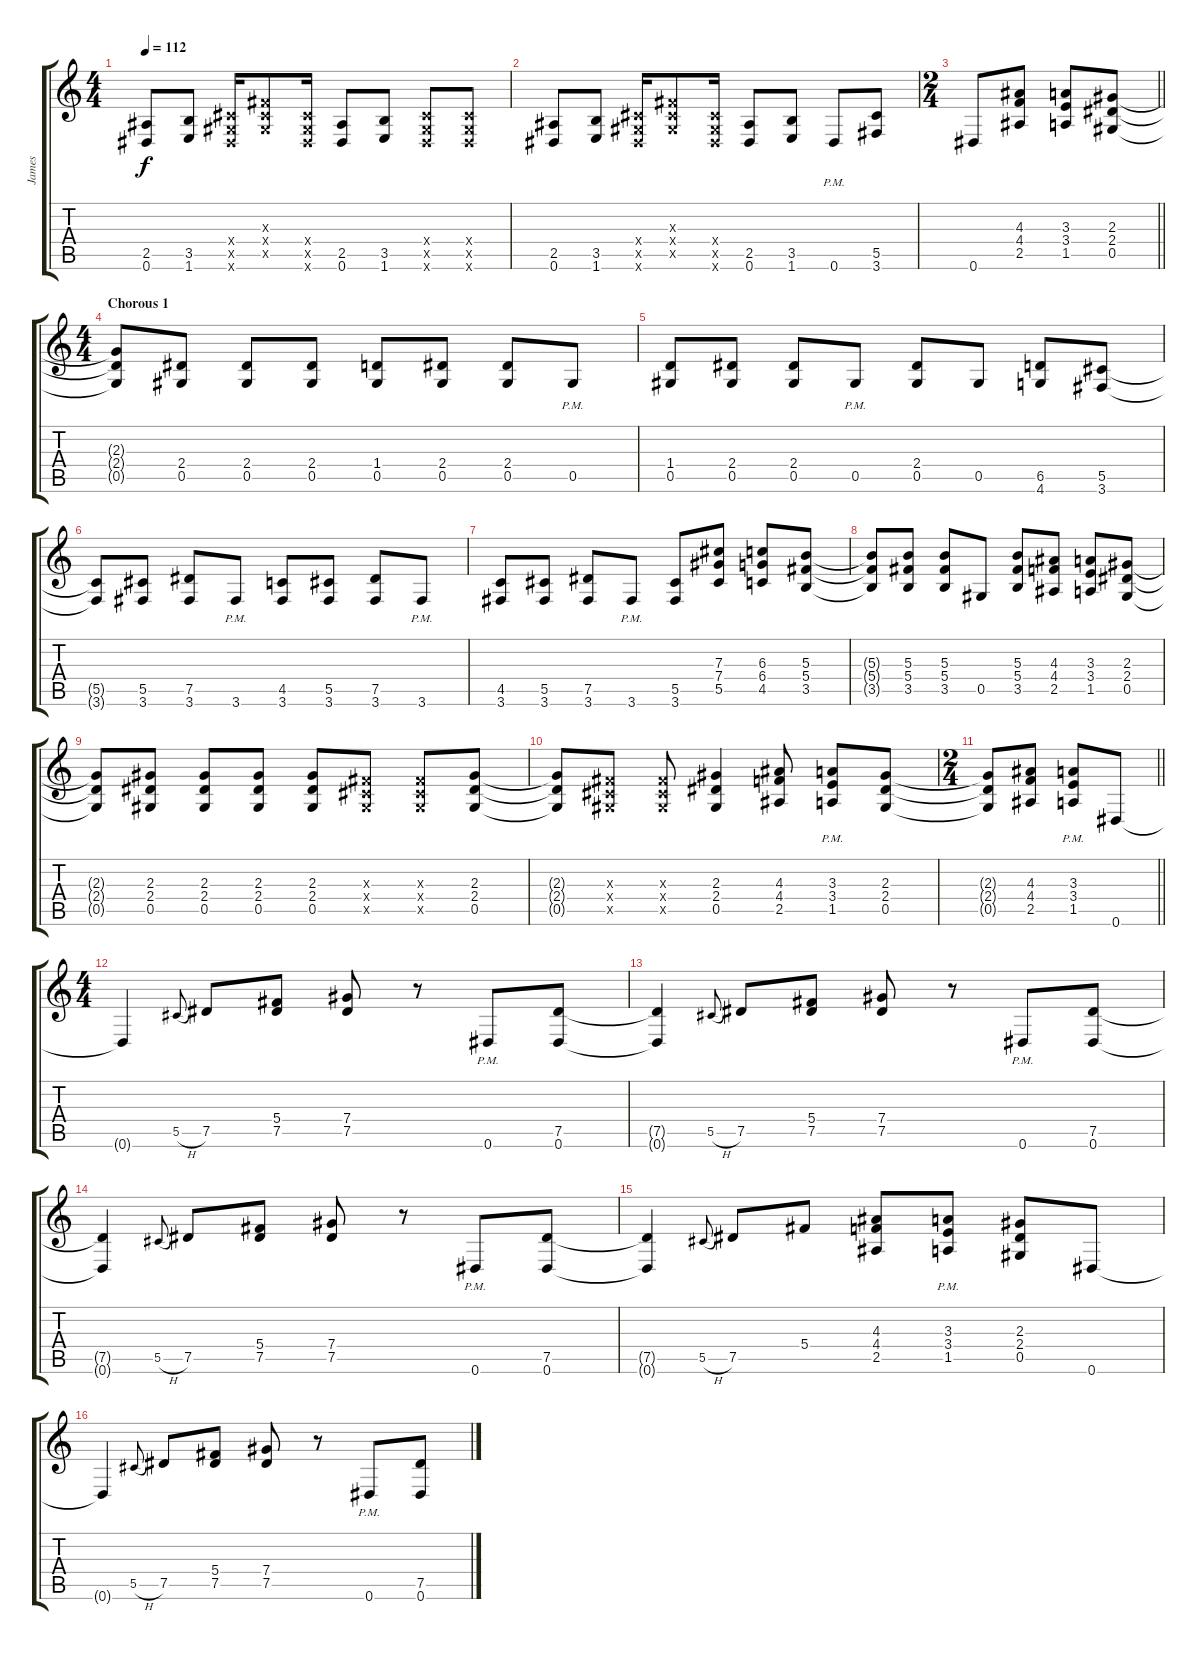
\track ("James" "James") {instrument distortionguitar}
\staff {score tabs}
\tuning (Eb4 Bb3 Gb3 Db3 Ab2 Eb2) {hide}
\ts (4 4)
\tempo 112
\clef g2
\ks c
(2.5 0.6).8{dy f} (3.5 1.6).8 (0.4{x} 0.5{x} 0.6{x}).16 (0.3{x} 0.4{x} 0.5{x}).8 (0.4{x} 0.5{x} 0.6{x}).16 (2.5 0.6).8 (3.5 1.6).8 (0.4{x} 0.5{x} 0.6{x}).8 (0.4{x} 0.5{x} 0.6{x}).8 |
(2.5 0.6).8 (3.5 1.6).8 (0.4{x} 0.5{x} 0.6{x}).16 (0.3{x} 0.4{x} 0.5{x}).8 (0.4{x} 0.5{x} 0.6{x}).16 (2.5 0.6).8 (3.5 1.6).8 0.6{pm}.8 (5.5 3.6).8 |
\ts (2 4)
\barLineRight lightlight
0.6.8 (4.3 4.4 2.5).8 (3.3 3.4 1.5).8 (2.3 2.4 0.5).8 |
\ts (4 4)
\section ("" "Chorous 1")
(2.3{t} 2.4{t} 0.5{t}).8 (2.4 0.5).8 (2.4 0.5).8 (2.4 0.5).8 (1.4 0.5).8 (2.4 0.5).8 (2.4 0.5).8 0.5{pm}.8 |
(1.4 0.5).8 (2.4 0.5).8 (2.4 0.5).8 0.5{pm}.8 (2.4 0.5).8 0.5.8 (6.5 4.6).8 (5.5 3.6).8 |
(5.5{t} 3.6{t}).8 (5.5 3.6).8 (7.5 3.6).8 3.6{pm}.8 (4.5 3.6).8 (5.5 3.6).8 (7.5 3.6).8 3.6{pm}.8 |
(4.5 3.6).8 (5.5 3.6).8 (7.5 3.6).8 3.6{pm}.8 (5.5 3.6).8 (7.3 7.4 5.5).8 (6.3 6.4 4.5).8 (5.3 5.4 3.5).8 |
(5.3{t} 5.4{t} 3.5{t}).8 (5.3 5.4 3.5).8 (5.3 5.4 3.5).8 0.5.8 (5.3 5.4 3.5).8 (4.3 4.4 2.5).8 (3.3 3.4 1.5).8 (2.3 2.4 0.5).8 |
(2.3{t} 2.4{t} 0.5{t}).8 (2.3 2.4 0.5).8 (2.3 2.4 0.5).8 (2.3 2.4 0.5).8 (2.3 2.4 0.5).8 (0.3{x} 0.4{x} 0.5{x}).8 (0.3{x} 0.4{x} 0.5{x}).8 (2.3 2.4 0.5).8 |
(2.3{t} 2.4{t} 0.5{t}).8 (0.3{x} 0.4{x} 0.5{x}).8 (0.3{x} 0.4{x} 0.5{x}).8 (2.3 2.4 0.5).4 (4.3 4.4 2.5).8 (3.3{pm} 3.4{pm} 1.5{pm}).8 (2.3 2.4 0.5).8 |
\ts (2 4)
\barLineRight lightlight
(2.3{t} 2.4{t} 0.5{t}).8 (4.3 4.4 2.5).8 (3.3{pm} 3.4{pm} 1.5{pm}).8 0.6.8 |
\ts (4 4)
\section ("" "")
0.6{t}.4 5.5{h}.8{gr onbeat} 7.5.8 (5.4 7.5).8 (7.4 7.5).8 r.8 0.6{pm}.8 (7.5 0.6).8 |
(7.5{t} 0.6{t}).4 5.5{h}.8{gr onbeat} 7.5.8 (5.4 7.5).8 (7.4 7.5).8 r.8 0.6{pm}.8 (7.5 0.6).8 |
(7.5{t} 0.6{t}).4 5.5{h}.8{gr onbeat} 7.5.8 (5.4 7.5).8 (7.4 7.5).8 r.8 0.6{pm}.8 (7.5 0.6).8 |
(7.5{t} 0.6{t}).4 5.5{h}.8{gr onbeat} 7.5.8 5.4.8 (4.3 4.4 2.5).8 (3.3{pm} 3.4{pm} 1.5{pm}).8 (2.3 2.4 0.5).8 0.6.8 |
0.6{t}.4 5.5{h}.8{gr onbeat} 7.5.8 (5.4 7.5).8 (7.4 7.5).8 r.8 0.6{pm}.8 (7.5 0.6).8
